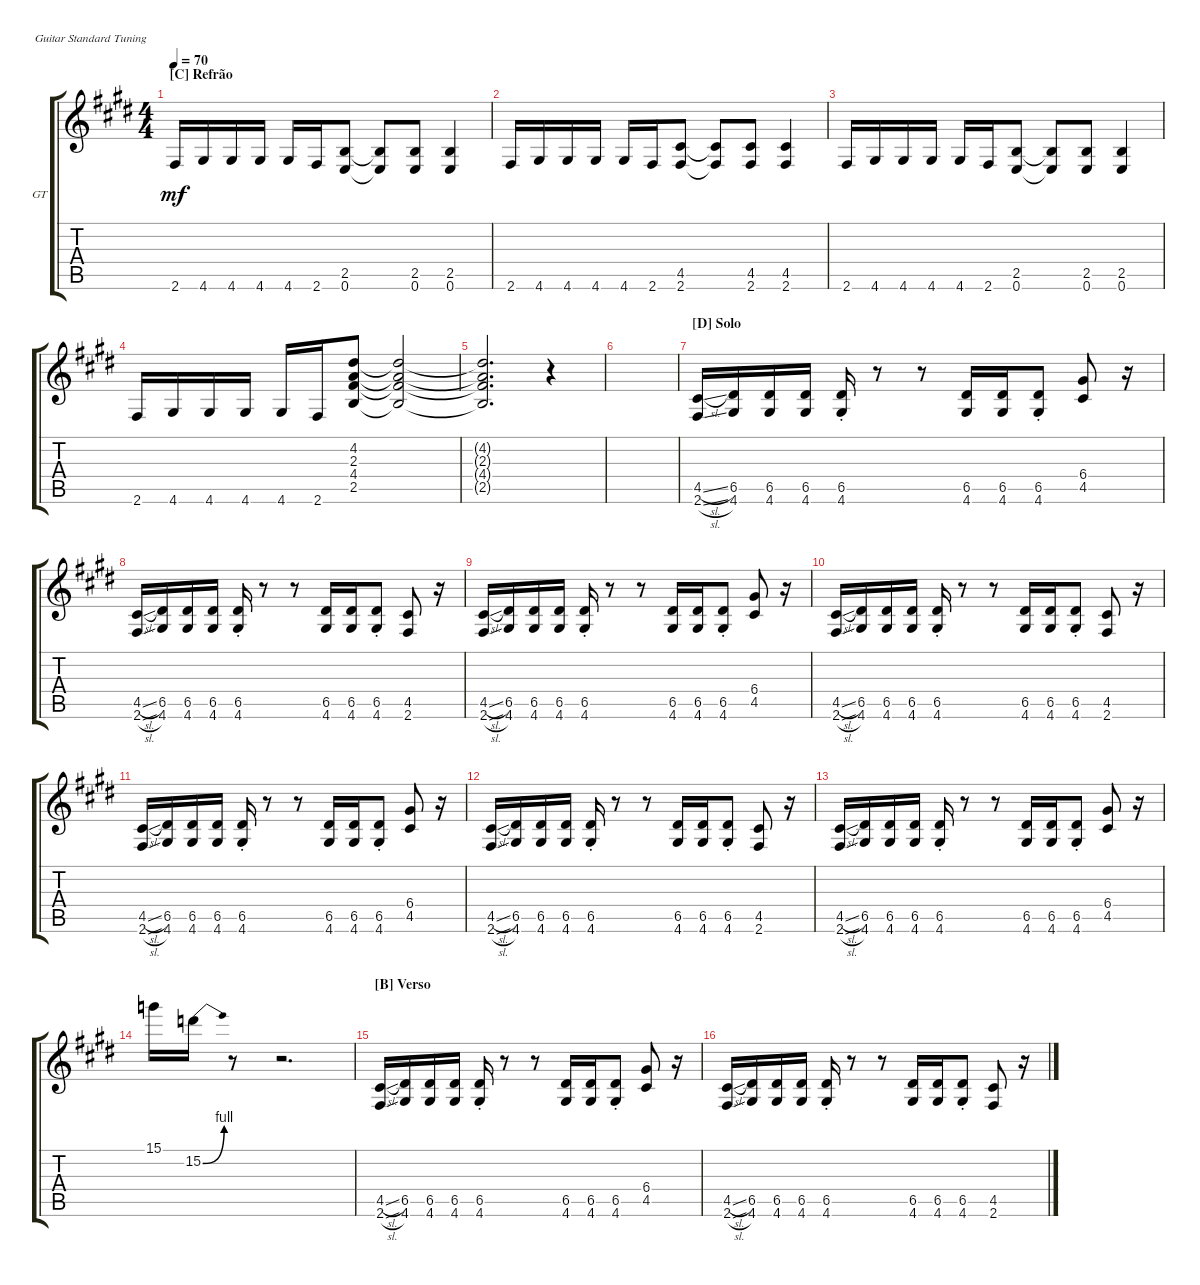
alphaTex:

\defaultSystemsLayout 4
\bracketExtendMode groupsimilarinstruments
\firstSystemTrackNameOrientation horizontal
\otherSystemsTrackNameOrientation horizontal
\track ("Guitar I" "GT") {instrument acousticguitarsteel}
\staff {score tabs}
\tuning (E4 B3 G3 D3 A2 E2)
\ts (4 4)
\section ("C" "Refrão")
\tempo 70
\clef g2
\scale
1.07818
\ks e
2.6.16{dy mf} 4.6.16 4.6.16 4.6.16 4.6.16 2.6.16 (0.6 2.5).8 (2.5{t} 0.6{t}).8 (2.5 0.6).8 (2.5 0.6).4 |
\scale
0.921816 2.6.16 4.6.16 4.6.16 4.6.16 4.6.16 2.6.16 (2.6 4.5).8 (4.5{t} 2.6{t}).8 (2.6 4.5).8 (4.5 2.6).4 |
\scale
1.07818 2.6.16 4.6.16 4.6.16 4.6.16 4.6.16 2.6.16 (0.6 2.5).8 (2.5{t} 0.6{t}).8 (2.5 0.6).8 (2.5 0.6).4 |
\scale
0.921816 2.6.16 4.6.16 4.6.16 4.6.16 4.6.16 2.6.16 (2.5 4.4 2.3 4.2).8 (2.5{t} 4.4{t} 2.3{t} 4.2{t}).2 |
\scale
1.07818 (2.5{t} 4.4{t} 2.3{t} 4.2{t}).2{d} r.4 |
\scale
0.921816 |
\section ("D" "Solo")
\scale
1.07818 (2.6{sl} 4.5{sl}).16 (4.6 6.5).16 (4.6 6.5).16 (4.6 6.5).16 (4.6 6.5{st}).16 r.8 r.8 (4.6 6.5).16 (4.6 6.5).16 (6.5 4.6{st}).8 (4.5 6.4).8 r.16 |
\scale
0.921816 (2.6{sl} 4.5{sl}).16 (4.6 6.5).16 (4.6 6.5).16 (4.6 6.5).16 (4.6 6.5{st}).16 r.8 r.8 (4.6 6.5).16 (4.6 6.5).16 (6.5{st} 4.6).8 (4.5 2.6).8 r.16 |
\scale
1.07818 (2.6{sl} 4.5{sl}).16 (4.6 6.5).16 (4.6 6.5).16 (4.6 6.5).16 (4.6 6.5{st}).16 r.8 r.8 (4.6 6.5).16 (4.6 6.5).16 (6.5 4.6{st}).8 (4.5 6.4).8 r.16 |
\scale
0.921816 (2.6{sl} 4.5{sl}).16 (4.6 6.5).16 (4.6 6.5).16 (4.6 6.5).16 (4.6 6.5{st}).16 r.8 r.8 (4.6 6.5).16 (4.6 6.5).16 (6.5{st} 4.6).8 (4.5 2.6).8 r.16 |
\scale
1.07818 (2.6{sl} 4.5{sl}).16 (4.6 6.5).16 (4.6 6.5).16 (4.6 6.5).16 (4.6 6.5{st}).16 r.8 r.8 (4.6 6.5).16 (4.6 6.5).16 (6.5 4.6{st}).8 (4.5 6.4).8 r.16 |
\scale
0.921816 (2.6{sl} 4.5{sl}).16 (4.6 6.5).16 (4.6 6.5).16 (4.6 6.5).16 (4.6 6.5{st}).16 r.8 r.8 (4.6 6.5).16 (4.6 6.5).16 (6.5{st} 4.6).8 (4.5 2.6).8 r.16 |
\scale
1.07818 (2.6{sl} 4.5{sl}).16 (4.6 6.5).16 (4.6 6.5).16 (4.6 6.5).16 (4.6 6.5{st}).16 r.8 r.8 (4.6 6.5).16 (4.6 6.5).16 (6.5 4.6{st}).8 (4.5 6.4).8 r.16 |
\scale
0.921816 15.1.16 15.2{be (bend 0 0 15 4)}.16 r.8 r.2{d} |
\section ("B" "Verso")
\scale
1.07818 (2.6{sl} 4.5{sl}).16 (4.6 6.5).16 (4.6 6.5).16 (4.6 6.5).16 (4.6 6.5{st}).16 r.8 r.8 (4.6 6.5).16 (4.6 6.5).16 (6.5 4.6{st}).8 (4.5 6.4).8 r.16 |
\scale
0.921816 (2.6{sl} 4.5{sl}).16 (4.6 6.5).16 (4.6 6.5).16 (4.6 6.5).16 (4.6 6.5{st}).16 r.8 r.8 (4.6 6.5).16 (4.6 6.5).16 (6.5{st} 4.6).8 (4.5 2.6).8 r.16
